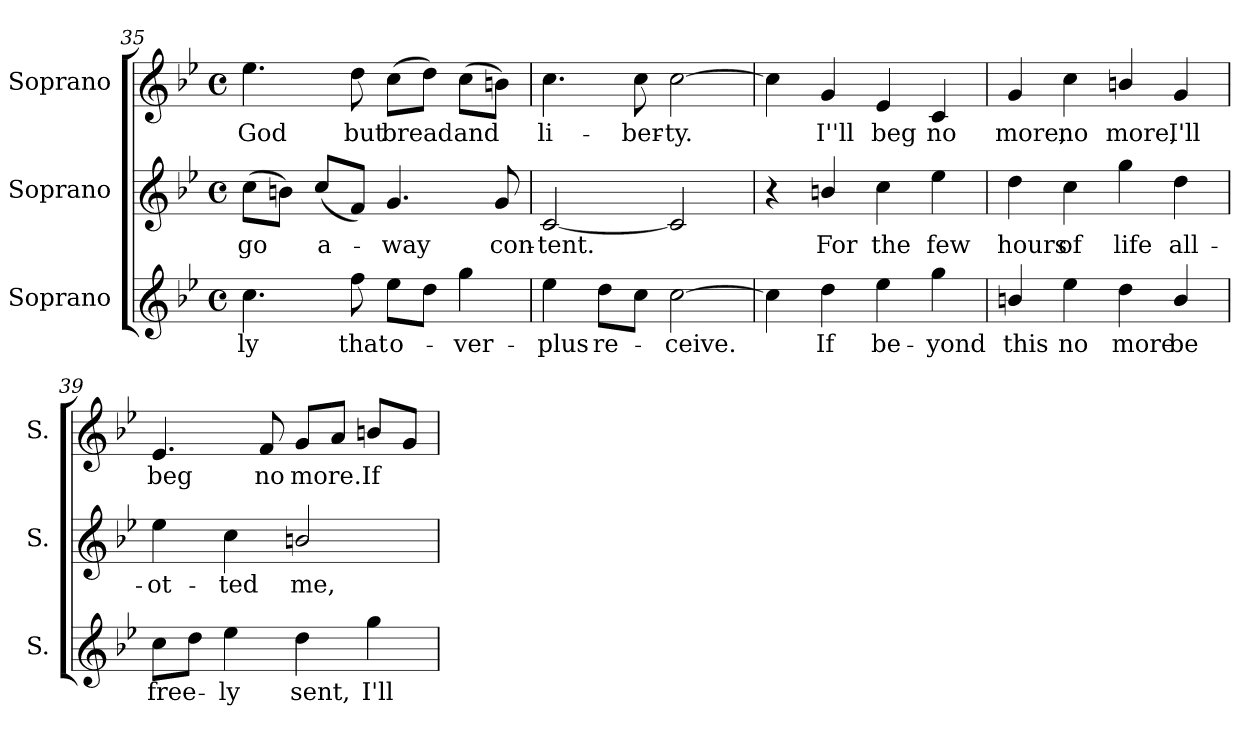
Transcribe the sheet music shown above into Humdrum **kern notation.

**kern	**text	**kern	**text	**kern	**text
*part3	*part3	*part2	*part2	*part1	*part1
*staff3	*staff3	*staff2	*staff2	*staff1	*staff1
*I"Soprano	*	*I"Soprano	*	*I"Soprano	*
*I'S.	*	*I'S.	*	*I'S.	*
!!LO:LB:g=z
*clefG2	*	*clefG2	*	*clefG2	*
*k[b-e-]	*	*k[b-e-]	*	*k[b-e-]	*
*B-:	*	*B-:	*	*B-:	*
*M4/4	*	*M4/4	*	*M4/4	*
*met(c)	*	*met(c)	*	*met(c)	*
=35	=35	=35	=35	=35	=35
!	!LO:LY:b:color=#000000	!	!	!	!
!	!	!	!LO:LY:b:color=#000000	!	!
!	!	!	!	!	!LO:LY:b:color=#000000
4.cci\	-ly	(8cci\L	go	4.ee-i\	God
.	.	8bni\J)	.	.	.
!	!	!	!LO:LY:b:color=#000000	!	!
.	.	(8cci/L	a-	.	.
!	!LO:LY:b:color=#000000	!	!	!	!
!	!	!	!	!	!LO:LY:b:color=#000000
8ffi\	that	8fi/J)	.	8ddi\	but
!	!LO:LY:b:color=#000000	!	!	!	!
!	!	!	!LO:LY:b:color=#000000	!	!
!	!	!	!	!	!LO:LY:b:color=#000000
8ee-i\L	o-	4.gi/	-way	(8cci\L	bread
8ddi\J	.	.	.	8ddi\J)	.
!	!LO:LY:b:color=#000000	!	!	!	!
!	!	!	!	!	!LO:LY:b:color=#000000
4ggi\	-ver-	.	.	(8cci\L	and
!	!	!	!LO:LY:b:color=#000000	!	!
.	.	8gi/	con-	8bni\J)	.
=36	=36	=36	=36	=36	=36
!	!LO:LY:b:color=#000000	!	!	!	!
!	!	!	!LO:LY:b:color=#000000	!	!
!	!	!	!	!	!LO:LY:b:color=#000000
4ee-i\	-plus	[<2ci/	-tent.	4.cci\	li-
!	!LO:LY:b:color=#000000	!	!	!	!
8ddi\L	re-	.	.	.	.
!	!	!	!	!	!LO:LY:b:color=#000000
8cci\J	.	.	.	8cci\	-ber-
!	!LO:LY:b:color=#000000	!	!	!	!
!	!	!	!	!	!LO:LY:b:color=#000000
[>2cci\	-ceive.	2ci/]	.	[>2cci\	-ty.
=37	=37	=37	=37	=37	=37
4cci\]	.	4r	.	4cci\]	.
!	!LO:LY:b:color=#000000	!	!	!	!
!	!	!	!LO:LY:b:color=#000000	!	!
!	!	!	!	!	!LO:LY:b:color=#000000
4ddi\	If	4bni/	For	4gi/	I''ll
!	!LO:LY:b:color=#000000	!	!	!	!
!	!	!	!LO:LY:b:color=#000000	!	!
!	!	!	!	!	!LO:LY:b:color=#000000
4ee-i\	be-	4cci\	the	4e-i/	beg
!	!LO:LY:b:color=#000000	!	!	!	!
!	!	!	!LO:LY:b:color=#000000	!	!
!	!	!	!	!	!LO:LY:b:color=#000000
4ggi\	-yond	4ee-i\	few	4ci/	no
=38	=38	=38	=38	=38	=38
!	!LO:LY:b:color=#000000	!	!	!	!
!	!	!	!LO:LY:b:color=#000000	!	!
!	!	!	!	!	!LO:LY:b:color=#000000
4bni/	this	4ddi\	hours	4gi/	more,
!	!LO:LY:b:color=#000000	!	!	!	!
!	!	!	!LO:LY:b:color=#000000	!	!
!	!	!	!	!	!LO:LY:b:color=#000000
4ee-i\	no	4cci\	of	4cci\	no
!	!LO:LY:b:color=#000000	!	!	!	!
!	!	!	!LO:LY:b:color=#000000	!	!
!	!	!	!	!	!LO:LY:b:color=#000000
4ddi\	more	4ggi\	life	4bni/	more,
!	!LO:LY:b:color=#000000	!	!	!	!
!	!	!	!LO:LY:b:color=#000000	!	!
!	!	!	!	!	!LO:LY:b:color=#000000
4bi/	be	4ddi\	all-	4gi/	I'll
=39	=39	=39	=39	=39	=39
!	!LO:LY:b:color=#000000	!	!	!	!
!	!	!	!LO:LY:b:color=#000000	!	!
!	!	!	!	!	!LO:LY:b:color=#000000
8cci\L	free-	4ee-i\	-ot-	4.e-i/	beg
8ddi\J	.	.	.	.	.
!	!LO:LY:b:color=#000000	!	!	!	!
!	!	!	!LO:LY:b:color=#000000	!	!
4ee-i\	-ly	4cci\	-ted	.	.
!	!	!	!	!	!LO:LY:b:color=#000000
.	.	.	.	8fi/	no
!	!LO:LY:b:color=#000000	!	!	!	!
!	!	!	!LO:LY:b:color=#000000	!	!
!	!	!	!	!	!LO:LY:b:color=#000000
4ddi\	sent,	2bni/	me,	8gi/L	more.
.	.	.	.	8ai/J	.
!	!LO:LY:b:color=#000000	!	!	!	!
!	!	!	!	!	!LO:LY:b:color=#000000
4ggi\	I'll	.	.	8bni/L	If
.	.	.	.	8gi/J	.
=	=	=	=	=	=
*-	*-	*-	*-	*-	*-
